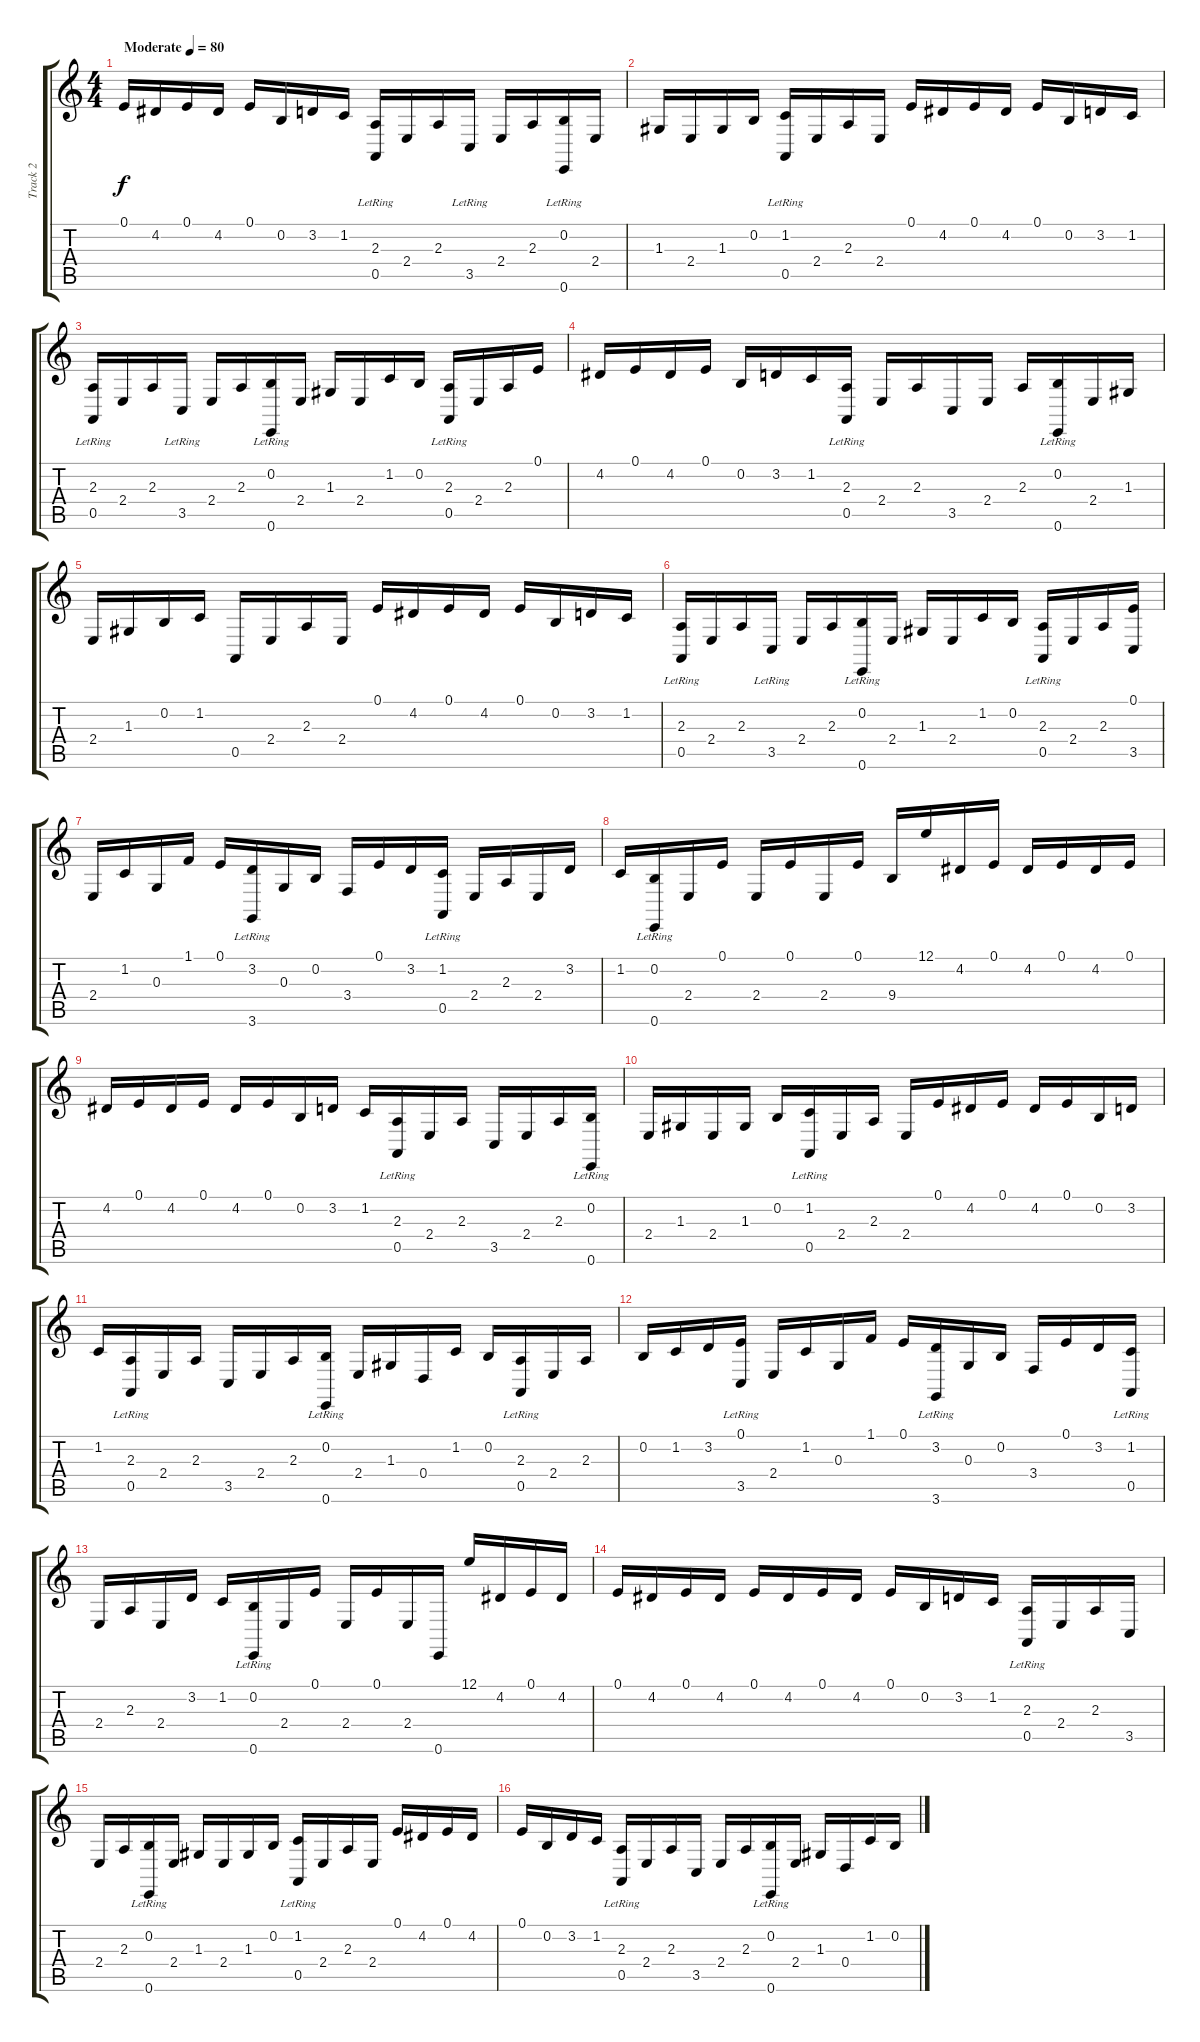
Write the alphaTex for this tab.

\track ("Track 2" "Track 2") {instrument acousticgrandpiano}
\staff {score tabs}
\tuning (E4 B3 G3 D3 A2 E2) {hide}
\ts (4 4)
\tempo (80 "Moderate")
\clef g2
\ks c
0.1.16{dy f instrument acousticgrandpiano} 4.2.16 0.1.16 4.2.16 0.1.16 0.2.16 3.2.16 1.2.16 (2.3{lr} 0.5{lr}).16 2.4.16 2.3.16 3.5{lr}.16 2.4.16 2.3.16 (0.2{lr} 0.6{lr}).16 2.4.16 |
1.3.16 2.4.16 1.3.16 0.2.16 (1.2{lr} 0.5{lr}).16 2.4.16 2.3.16 2.4.16 0.1.16 4.2.16 0.1.16 4.2.16 0.1.16 0.2.16 3.2.16 1.2.16 |
(2.3{lr} 0.5{lr}).16 2.4.16 2.3.16 3.5{lr}.16 2.4.16 2.3.16 (0.2{lr} 0.6{lr}).16 2.4.16 1.3.16 2.4.16 1.2.16 0.2.16 (2.3{lr} 0.5{lr}).16 2.4.16 2.3.16 0.1.16 |
4.2.16 0.1.16 4.2.16 0.1.16 0.2.16 3.2.16 1.2.16 (2.3{lr} 0.5{lr}).16 2.4.16 2.3.16 3.5.16 2.4.16 2.3.16 (0.2{lr} 0.6{lr}).16 2.4.16 1.3.16 |
2.4.16 1.3.16 0.2.16 1.2.16 0.5.16 2.4.16 2.3.16 2.4.16 0.1.16 4.2.16 0.1.16 4.2.16 0.1.16 0.2.16 3.2.16 1.2.16 |
(2.3{lr} 0.5{lr}).16 2.4.16 2.3.16 3.5{lr}.16 2.4.16 2.3.16 (0.2{lr} 0.6{lr}).16 2.4.16 1.3.16 2.4.16 1.2.16 0.2.16 (2.3{lr} 0.5{lr}).16 2.4.16 2.3.16 (0.1 3.5).16 |
2.4.16 1.2.16 0.3.16 1.1.16 0.1.16 (3.2{lr} 3.6{lr}).16 0.3.16 0.2.16 3.4.16 0.1.16 3.2.16 (1.2{lr} 0.5{lr}).16 2.4.16 2.3.16 2.4.16 3.2.16 |
1.2.16 (0.2{lr} 0.6{lr}).16 2.4.16 0.1.16 2.4.16 0.1.16 2.4.16 0.1.16 9.4.16 12.1.16 4.2.16 0.1.16 4.2.16 0.1.16 4.2.16 0.1.16 |
4.2.16 0.1.16 4.2.16 0.1.16 4.2.16 0.1.16 0.2.16 3.2.16 1.2.16 (2.3{lr} 0.5{lr}).16 2.4.16 2.3.16 3.5.16 2.4.16 2.3.16 (0.2{lr} 0.6{lr}).16 |
2.4.16 1.3.16 2.4.16 1.3.16 0.2.16 (1.2{lr} 0.5{lr}).16 2.4.16 2.3.16 2.4.16 0.1.16 4.2.16 0.1.16 4.2.16 0.1.16 0.2.16 3.2.16 |
1.2.16 (2.3{lr} 0.5{lr}).16 2.4.16 2.3.16 3.5.16 2.4.16 2.3.16 (0.2{lr} 0.6{lr}).16 2.4.16 1.3.16 0.4.16 1.2.16 0.2.16 (2.3{lr} 0.5{lr}).16 2.4.16 2.3.16 |
0.2.16 1.2.16 3.2.16 (0.1{lr} 3.5{lr}).16 2.4.16 1.2.16 0.3.16 1.1.16 0.1.16 (3.2{lr} 3.6{lr}).16 0.3.16 0.2.16 3.4.16 0.1.16 3.2.16 (1.2{lr} 0.5{lr}).16 |
2.4.16 2.3.16 2.4.16 3.2.16 1.2.16 (0.2{lr} 0.6{lr}).16 2.4.16 0.1.16 2.4.16 0.1.16 2.4.16 0.6.16 12.1.16 4.2.16 0.1.16 4.2.16 |
0.1.16 4.2.16 0.1.16 4.2.16 0.1.16 4.2.16 0.1.16 4.2.16 0.1.16 0.2.16 3.2.16 1.2.16 (2.3{lr} 0.5{lr}).16 2.4.16 2.3.16 3.5.16 |
2.4.16 2.3.16 (0.2{lr} 0.6{lr}).16 2.4.16 1.3.16 2.4.16 1.3.16 0.2.16 (1.2{lr} 0.5{lr}).16 2.4.16 2.3.16 2.4.16 0.1.16 4.2.16 0.1.16 4.2.16 |
0.1.16 0.2.16 3.2.16 1.2.16 (2.3{lr} 0.5{lr}).16 2.4.16 2.3.16 3.5.16 2.4.16 2.3.16 (0.2{lr} 0.6{lr}).16 2.4.16 1.3.16 0.4.16 1.2.16 0.2.16
